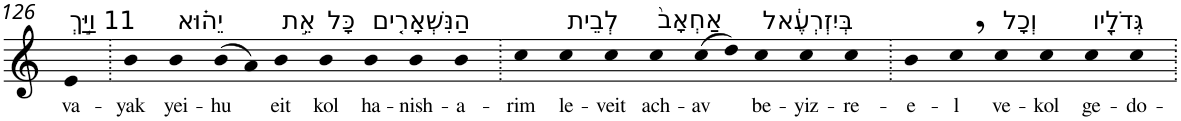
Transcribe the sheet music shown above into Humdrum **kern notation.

**kern	**text
*part1	*part1
*staff1	*staff1
*I"Piano	*
*I'Pno	*
!!LO:PB:g=z
*clefG2	*
*k[]	*
=126	=126
!LO:TX:a:t=11 וַיַּ֣ךְ	!
!	!LO:LY:b
4e	va-
=127.	=127.
!	!LO:LY:b
4b	-yak
!LO:TX:a:t=יֵה֗וּא	!
!	!LO:LY:b
4b	yei-
!	!LO:LY:b
(>8b	-hu
8a)	.
!LO:TX:a:t=אֵ֣ת	!
!	!LO:LY:b
4b	eit
!LO:TX:a:t=כָּל	!
!	!LO:LY:b
4b	kol
!LO:TX:a:t=הַנִּשְׁאָרִ֤ים	!
!	!LO:LY:b
4b	ha-
!	!LO:LY:b
4b	-nish-
!	!LO:LY:b
4b	-a-
=128.	=128.
!	!LO:LY:b
4cc	-rim
!LO:TX:a:t=לְבֵית	!
!	!LO:LY:b
4cc	le-
!	!LO:LY:b
4cc	-veit
!LO:TX:a:t=אַחְאָב֙	!
!	!LO:LY:b
4cc	ach-
!	!LO:LY:b
(>8cc	-av
8dd)	.
!LO:TX:a:t=בְּיִזְרְעֶ֔אל	!
!	!LO:LY:b
4cc	be-
!	!LO:LY:b
4cc	-yiz-
!	!LO:LY:b
4cc	-re-
=129.	=129.
!	!LO:LY:b
4b	-e-
!	!LO:LY:b
4cc,	-l
!LO:TX:a:t=וְכָל	!
!	!LO:LY:b
4cc	ve-
!	!LO:LY:b
4cc	-kol
!LO:TX:a:t=גְּדֹלָ֖יו	!
!	!LO:LY:b
4cc	ge-
!	!LO:LY:b
4cc	-do-
=.	=.
*-	*-
